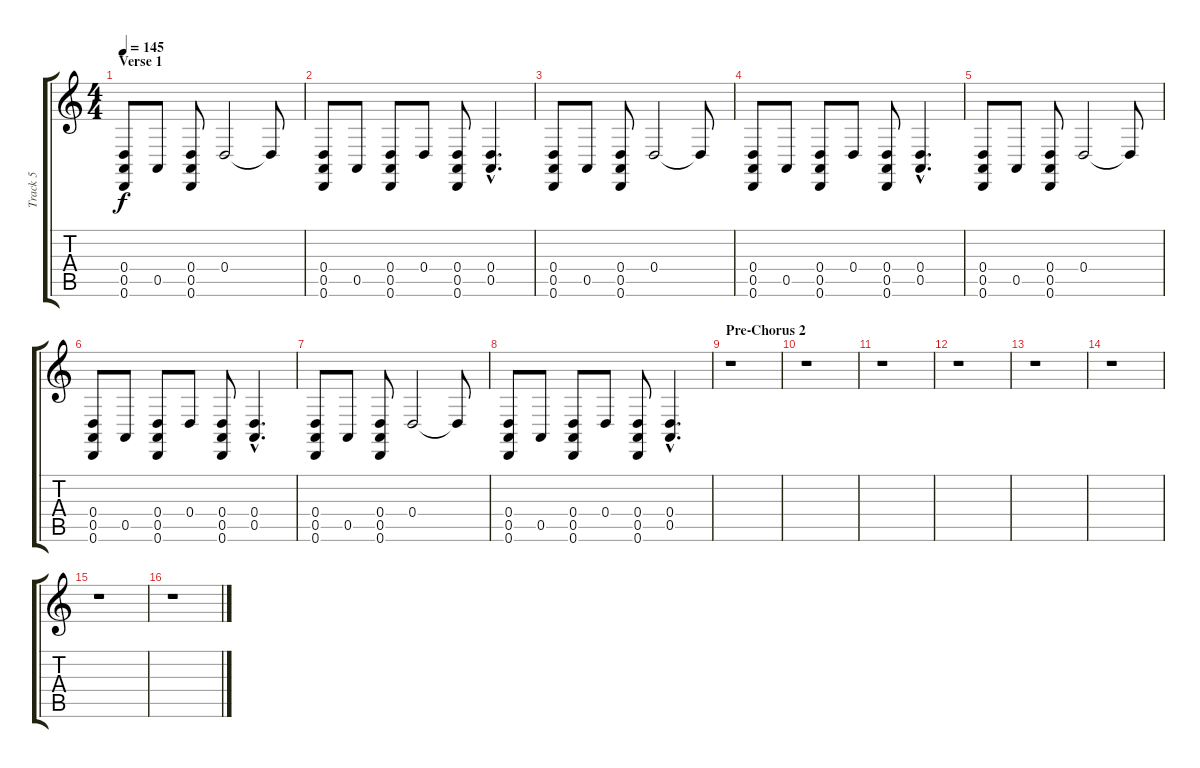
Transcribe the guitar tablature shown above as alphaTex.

\track ("Track 5" "Track 5") {instrument synthdrum}
\staff {score tabs}
\tuning (E4 B3 G3 D3 A2 D2) {hide}
\ts (4 4)
\section ("" "Verse 1")
\tempo 145
\clef g2
\ks c
(0.4 0.5 0.6).8{dy f} 0.5.8 (0.4 0.5 0.6).8 0.4.2 0.4{t}.8 |
(0.4 0.5 0.6).8 0.5.8 (0.4 0.5 0.6).8 0.4.8 (0.4 0.5 0.6).8 (0.4{hac} 0.5{hac}).4{d} |
(0.4 0.5 0.6).8 0.5.8 (0.4 0.5 0.6).8 0.4.2 0.4{t}.8 |
(0.4 0.5 0.6).8 0.5.8 (0.4 0.5 0.6).8 0.4.8 (0.4 0.5 0.6).8 (0.4{hac} 0.5{hac}).4{d} |
(0.4 0.5 0.6).8 0.5.8 (0.4 0.5 0.6).8 0.4.2 0.4{t}.8 |
(0.4 0.5 0.6).8 0.5.8 (0.4 0.5 0.6).8 0.4.8 (0.4 0.5 0.6).8 (0.4{hac} 0.5{hac}).4{d} |
(0.4 0.5 0.6).8 0.5.8 (0.4 0.5 0.6).8 0.4.2 0.4{t}.8 |
(0.4 0.5 0.6).8 0.5.8 (0.4 0.5 0.6).8 0.4.8 (0.4 0.5 0.6).8 (0.4{hac} 0.5{hac}).4{d} |
\section ("" "Pre-Chorus 2")
r.1 |
r.1 |
r.1 |
r.1 |
r.1 |
r.1 |
r.1 |
r.1
